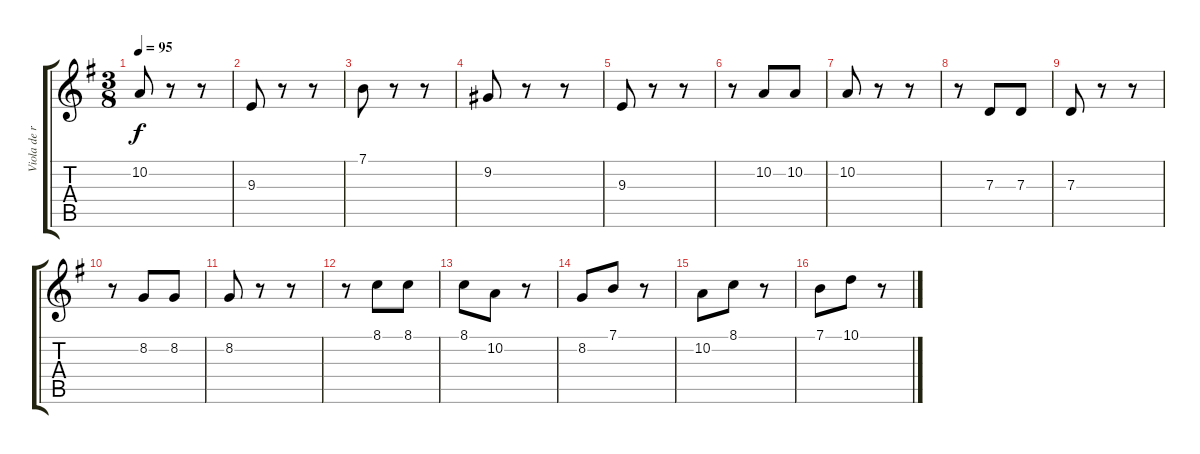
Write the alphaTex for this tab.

\track ("Viola de ripieno" "Viola de r") {instrument viola}
\staff {score tabs}
\tuning (E4 B3 G3 D3 A2 E2) {hide}
\ts (3 8)
\tempo 95
\clef g2
\ks g
10.2.8{dy f} r.8 r.8 |
9.3.8 r.8 r.8 |
7.1.8 r.8 r.8 |
9.2.8 r.8 r.8 |
9.3.8 r.8 r.8 |
r.8 10.2.8{beam merge} 10.2.8 |
10.2.8 r.8 r.8 |
r.8 7.3.8{beam merge} 7.3.8 |
7.3.8 r.8 r.8 |
r.8 8.2.8{beam merge} 8.2.8 |
8.2.8 r.8 r.8 |
r.8 8.1.8{beam merge} 8.1.8 |
8.1.8{beam merge} 10.2.8 r.8 |
8.2.8{beam merge} 7.1.8 r.8 |
10.2.8 8.1.8 r.8 |
7.1.8 10.1.8 r.8
